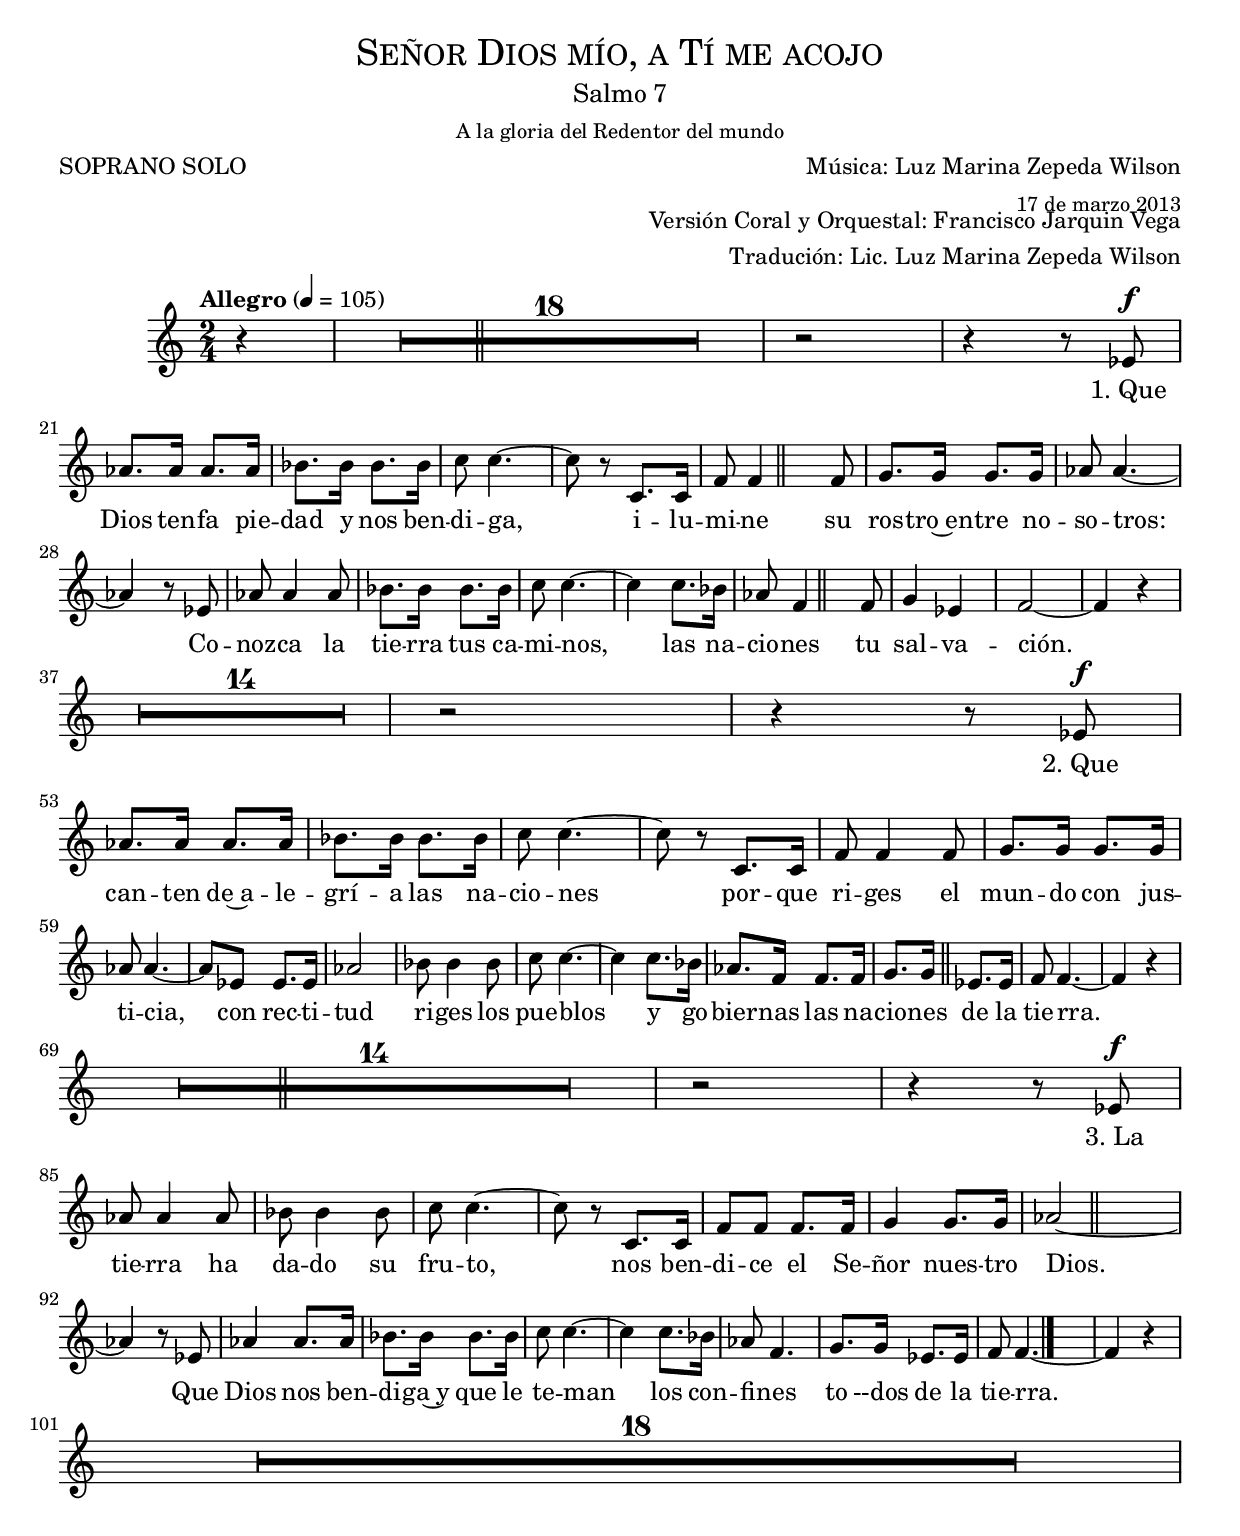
%  El canto del mar - Soprano Solo
%  by serach.sam@

\language "espanol"
\version "2.23.2"

% --- Global parameters
%particle = 0
%jump = \break
%time = 4

% --- Includes
\include "global.ily"
soprano-solo = \relative do'' {
  \compressEmptyMeasures
  \dynamicUp

  \partial 4 r4 |
  R1*9 |

  r2 r4 r8 mib,\f | \break
  lab8. lab16 lab8. lab16 sib8. sib16 sib8. sib16 |
  do8 do4.~ do8 r do,8. do16 |
  fa8 fa4 fa8 sol8. sol16 sol8. sol16 |
  lab8 lab4.~ lab4 r8 mib |
  lab8 lab4 lab8 sib8. sib16 sib8. sib16 |
  do8 do4.~ do4 do8. sib16 |
  lab8 fa4 fa8 sol4 mib |
  fa2~ fa4 r | \break
  
  R1*7 |
  
  r2 r4 r8 mib\f | \break
  lab8. lab16 lab8. lab16 sib8. sib16 sib8. sib16 |
  do8 do4.~ do8 r do,8. do16 |
  fa8 fa4 fa8 sol8. sol16 sol8. sol16 |
  lab8 lab4.~ lab8 mib8 mib8. mib16 |
  lab2 sib8 sib4 sib8 |
  do8 do4.~ do4 do8. sib16 |
  lab8. fa16 fa8. fa16 sol8. sol16 mib8. mib16 |
  fa8 fa4.~ fa4 r | \break
  
  R1*7 |
  
  r2 r4 r8 mib\f | \break
  lab8 lab4 lab8 sib8 sib4 sib8 |
  do8 do4.~ do8 r do,8. do16 |
  fa8 fa fa8. fa16 sol4 sol8. sol16 |
  lab2~ lab4 r8 mib |
  lab4 lab8. lab16 sib8. sib16 sib8. sib16 |
  do8 do4.~ do4 do8. sib16 |
  lab8 fa4. sol8. sol16 mib8. mib16 |
  fa8 fa4.~ fa4 r | \break
  
  R1*9 |
}

soprano-solo-lyrics = \lyricmode {
  "1. Que" Dios ten -- fa pie -- dad y nos ben -- di -- ga,
  i -- lu -- mi -- ne su ros -- tro~en -- tre no -- so -- tros:
  Co -- noz -- ca la tie -- rra tus ca -- mi -- nos,
  las na -- cio -- nes tu sal -- va -- ción.
  
  "2. Que" can -- ten de~a -- le -- grí -- a las na -- cio -- nes
  por -- que ri -- ges el mun -- do con jus -- ti -- cia,
  con rec -- ti -- tud ri -- ges los pue -- blos
  y go -- bier -- nas las na -- cio -- nes de la tie -- rra.
  
  "3. La" tie -- rra ha da -- do su fru -- to,
  nos ben -- di -- ce el Se -- ñor nues -- tro Dios.
  Que Dios nos ben -- di -- ga~y que le te -- man
  los con -- fi -- nes to --dos de la tie -- rra.
}

% \include "metronome.ily"

% --- Global size
%#(set-global-staff-size \size)

% --- Header
\header {
  title = \markup{\medium \smallCaps \title}
  subtitle = \markup{\medium \subtitle}
  subsubtitle = \markup{\medium \subsubtitle}
  poet = "SOPRANO SOLO"
  composer = \autor
  arranger = \markup {\right-column { \arranger \other}}
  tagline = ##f
  breakbefore = ##t
}

% --- Music

% --- Harmony

% --- Sheet
\score {
  <<
    \new Staff { <<
      \set Staff.midiInstrument = #"choir aahs"
      %\set Staff.midiMaximumVolume = #1.5
      \new Voice = "soprano" { << \global \soprano-solo >> }
      \new Lyrics \lyricsto "soprano" { \soprano-solo-lyrics }
    >> }
    %\metronome
  >>
  \midi {}
  \layout {}
}

% --- Paper
\paper {
  #(set-default-paper-size "letter")
  page-breaking = #ly:page-turn-breaking
}
